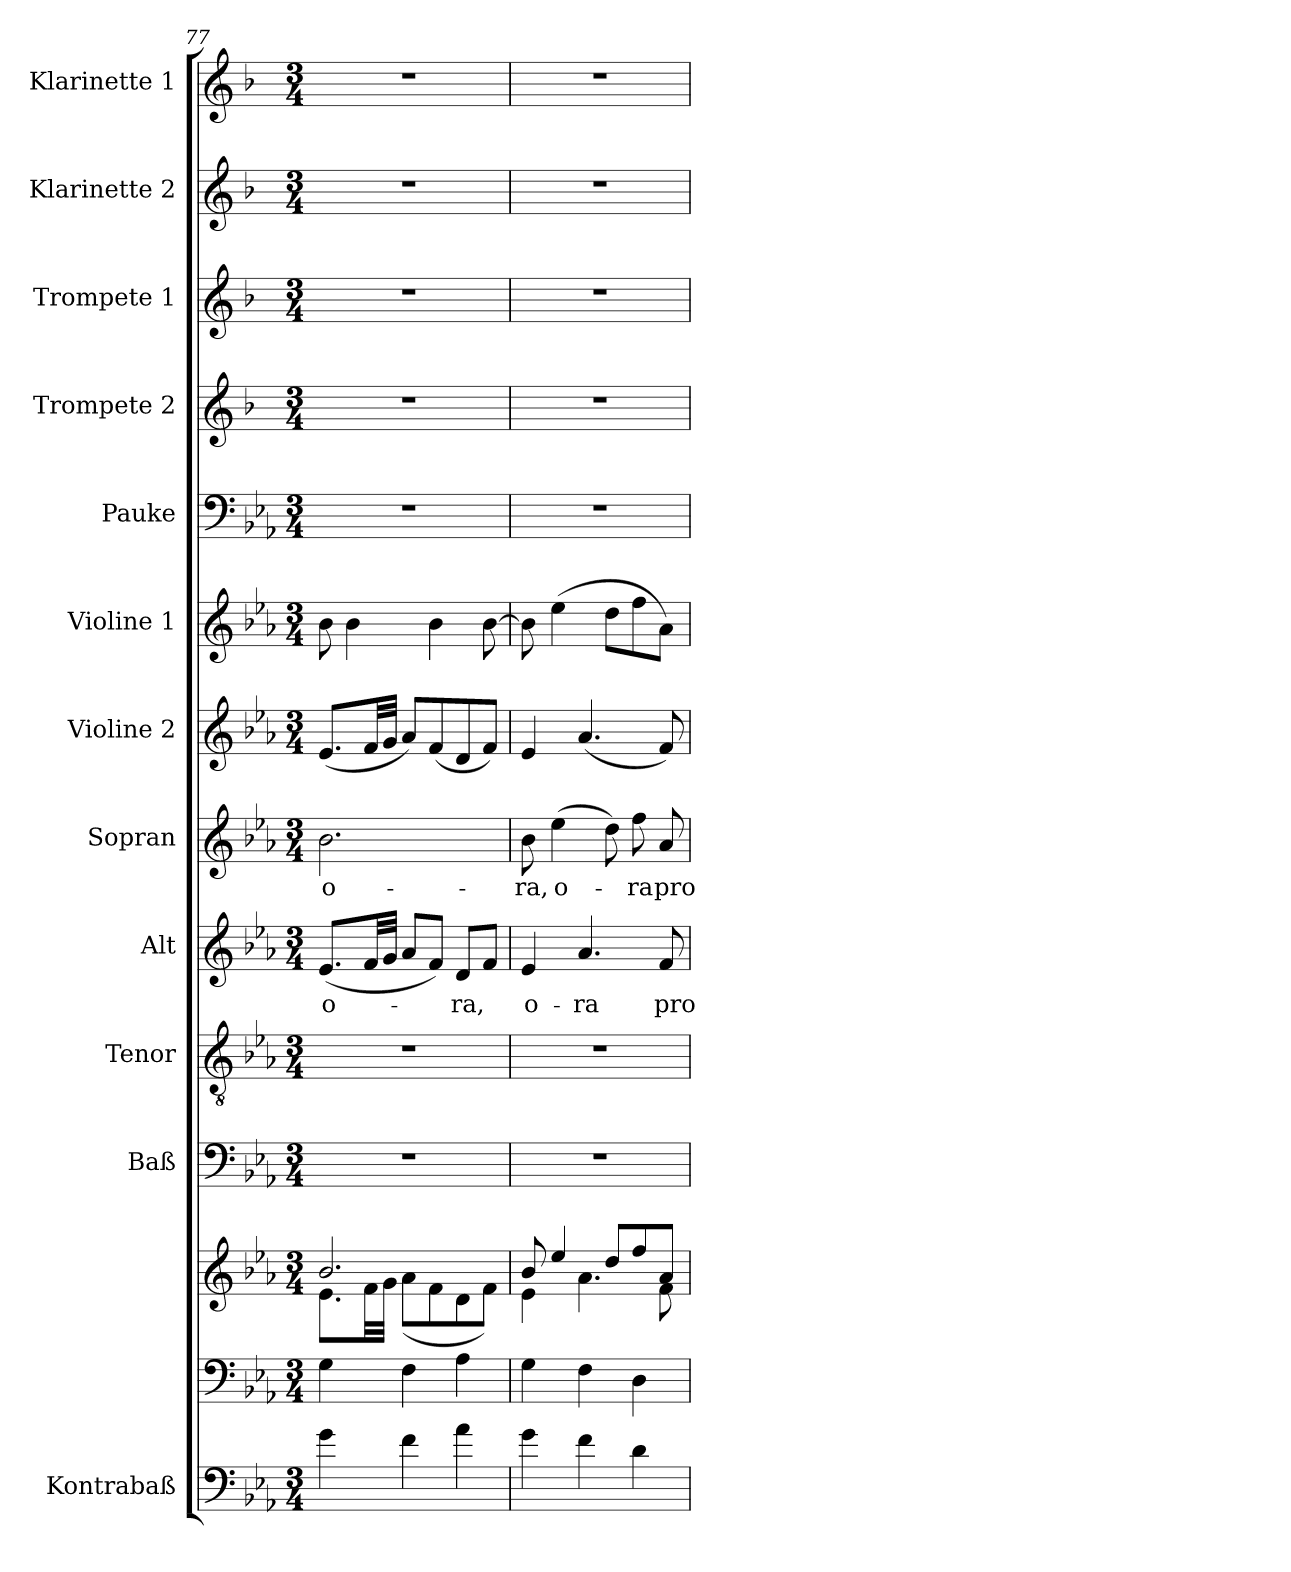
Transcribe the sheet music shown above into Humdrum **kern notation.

**kern	**kern	**kern	**kern	**kern	**kern	**text	**kern	**text	**kern	**kern	**kern	**kern	**kern	**kern	**kern
*part13	*part12	*part12	*part11	*part10	*part9	*part9	*part8	*part8	*part7	*part6	*part5	*part4	*part3	*part2	*part1
*staff14	*staff13	*staff12	*staff11	*staff10	*staff9	*staff9	*staff8	*staff8	*staff7	*staff6	*staff5	*staff4	*staff3	*staff2	*staff1
*I"Kontrabaß	*	*	*I"Baß	*I"Tenor	*I"Alt	*	*I"Sopran	*	*I"Violine 2	*I"Violine 1	*I"Pauke	*I"Trompete 2	*I"Trompete 1	*I"Klarinette 2	*I"Klarinette 1
*	*	*	*	*	*	*	*	*	*I'Vln	*I'Vln	*	*I'Tpt	*I'Tpt	*	*
!!LO:PB:g=z
*clefF4	*clefF4	*clefG2	*clefF4	*clefGv2	*clefG2	*	*clefG2	*	*clefG2	*clefG2	*clefF4	*clefG2	*clefG2	*clefG2	*clefG2
*ITrd7c12	*	*	*	*	*	*	*	*	*	*	*	*ITrd1c2	*ITrd1c2	*ITrd1c2	*ITrd1c2
*k[b-e-a-]	*k[b-e-a-]	*k[b-e-a-]	*k[b-e-a-]	*k[b-e-a-]	*k[b-e-a-]	*	*k[b-e-a-]	*	*k[b-e-a-]	*k[b-e-a-]	*k[b-e-a-]	*k[b-e-a-]	*k[b-e-a-]	*k[b-e-a-]	*k[b-e-a-]
*E-:	*E-:	*E-:	*E-:	*E-:	*E-:	*	*E-:	*	*E-:	*E-:	*E-:	*E-:	*E-:	*E-:	*E-:
*M3/4	*M3/4	*M3/4	*M3/4	*M3/4	*M3/4	*	*M3/4	*	*M3/4	*M3/4	*M3/4	*M3/4	*M3/4	*M3/4	*M3/4
=77	=77	=77	=77	=77	=77	=77	=77	=77	=77	=77	=77	=77	=77	=77	=77
*	*	*^	*	*	*	*	*	*	*	*	*	*	*	*	*
!	!	!	!	!	!	!	!LO:LY:b	!	!LO:LY:b	!	!	!	!	!	!	!
4G\	4G\	2.b-/	8.e-\L	2.r	2.r	(<8.e-/L	o-	2.b-\	o-	(<8.e-/L	8b-\	2.r	2.r	2.r	2.r	2.r
.	.	.	.	.	.	.	.	.	.	.	4b-\	.	.	.	.	.
.	.	.	32f\LL	.	.	32f/LL	.	.	.	32f/LL	.	.	.	.	.	.
.	.	.	32g\JJJ	.	.	32g/JJJ	.	.	.	32g/JJJ	.	.	.	.	.	.
4F\	4F\	.	(>8a-\L	.	.	8a-/L	.	.	.	8a-/L)	.	.	.	.	.	.
.	.	.	8f\	.	.	8f/J)	.	.	.	(<8f/	4b-\	.	.	.	.	.
!	!	!	!	!	!	!	!LO:LY:b	!	!	!	!	!	!	!	!	!
4A-\	4A-\	.	8d\	.	.	8d/L	-ra,	.	.	8d/	.	.	.	.	.	.
.	.	.	8f\J)	.	.	8f/J	.	.	.	8f/J)	[8b-\	.	.	.	.	.
=78	=78	=78	=78	=78	=78	=78	=78	=78	=78	=78	=78	=78	=78	=78	=78	=78
!	!	!	!	!	!	!	!LO:LY:b	!	!LO:LY:b	!	!	!	!	!	!	!
4G\	4G\	8b-/	4e-\	2.r	2.r	4e-/	o-	8b-\	-ra,	4e-/	8b-\]	2.r	2.r	2.r	2.r	2.r
!	!	!	!	!	!	!	!	!	!LO:LY:b	!	!	!	!	!	!	!
.	.	4ee-/	.	.	.	.	.	(>4ee-\	o-	.	(>4ee-\	.	.	.	.	.
!	!	!	!	!	!	!	!LO:LY:b	!	!	!	!	!	!	!	!	!
4F\	4F\	.	4.a-\	.	.	4.a-/	-ra	.	.	(<4.a-/	.	.	.	.	.	.
.	.	8dd/L	.	.	.	.	.	8dd\)	.	.	8dd\L	.	.	.	.	.
!	!	!	!	!	!	!	!	!	!LO:LY:b	!	!	!	!	!	!	!
4D\	4D\	8ff/	.	.	.	.	.	8ff\	-ra	.	8ff\	.	.	.	.	.
!	!	!	!	!	!	!	!LO:LY:b	!	!LO:LY:b	!	!	!	!	!	!	!
.	.	8a-/J	8f\	.	.	8f/	pro	8a-/	pro	8f/)	8a-\J)	.	.	.	.	.
*	*	*v	*v	*	*	*	*	*	*	*	*	*	*	*	*	*
=	=	=	=	=	=	=	=	=	=	=	=	=	=	=	=
*-	*-	*-	*-	*-	*-	*-	*-	*-	*-	*-	*-	*-	*-	*-	*-
